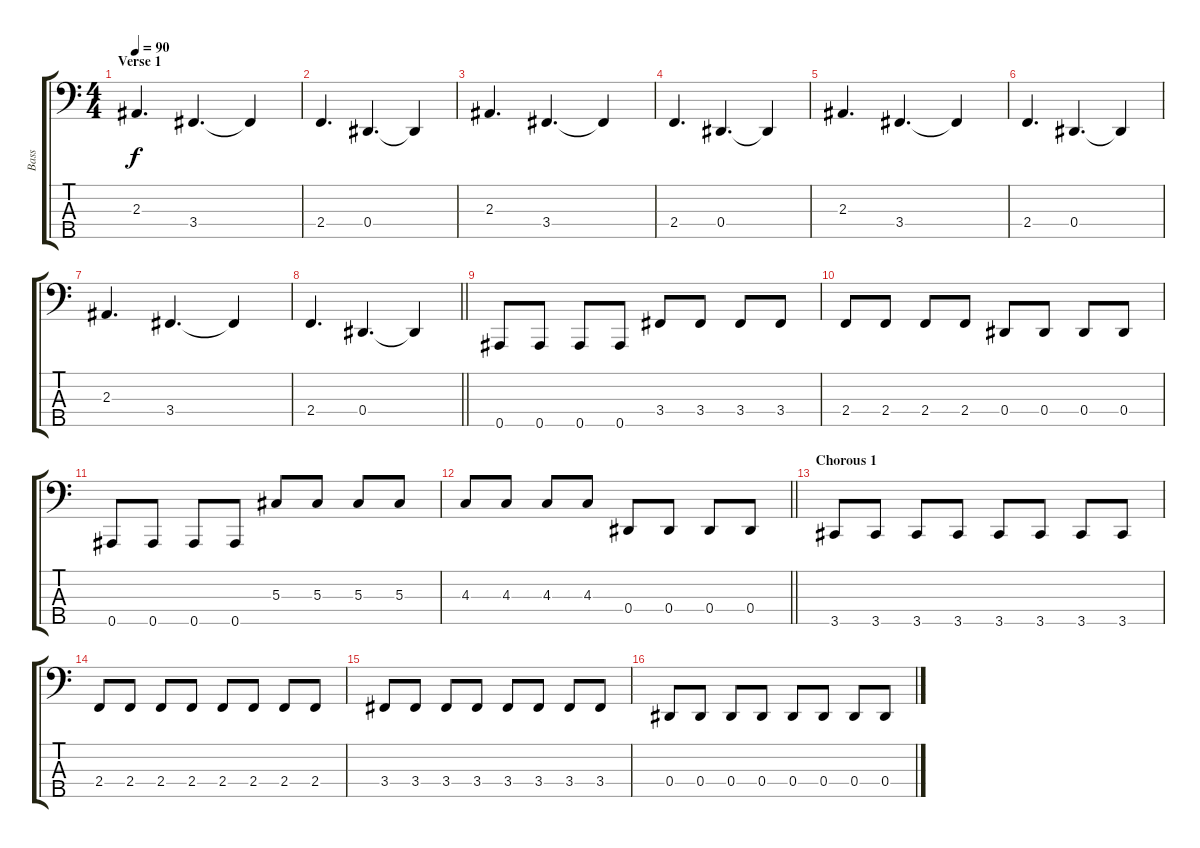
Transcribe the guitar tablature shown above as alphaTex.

\track ("Bass" "Bass") {instrument electricbassfinger}
\staff {score tabs}
\tuning (Gb2 Db2 Ab1 Eb1 Bb0) {hide}
\ts (4 4)
\section ("" "Verse 1")
\tempo 90
\clef f4
\ks c
2.3.4{d dy f} 3.4.4{d} 3.4{t}.4 |
2.4.4{d} 0.4.4{d} 0.4{t}.4 |
2.3.4{d} 3.4.4{d} 3.4{t}.4 |
2.4.4{d} 0.4.4{d} 0.4{t}.4 |
2.3.4{d} 3.4.4{d} 3.4{t}.4 |
2.4.4{d} 0.4.4{d} 0.4{t}.4 |
2.3.4{d} 3.4.4{d} 3.4{t}.4 |
\barLineRight lightlight
2.4.4{d} 0.4.4{d} 0.4{t}.4 |
\section ("" "")
0.5.8 0.5.8 0.5.8 0.5.8 3.4.8 3.4.8 3.4.8 3.4.8 |
2.4.8 2.4.8 2.4.8 2.4.8 0.4.8 0.4.8 0.4.8 0.4.8 |
0.5.8 0.5.8 0.5.8 0.5.8 5.3.8 5.3.8 5.3.8 5.3.8 |
\barLineRight lightlight
4.3.8 4.3.8 4.3.8 4.3.8 0.4.8 0.4.8 0.4.8 0.4.8 |
\section ("" "Chorous 1")
3.5.8 3.5.8 3.5.8 3.5.8 3.5.8 3.5.8 3.5.8 3.5.8 |
2.4.8 2.4.8 2.4.8 2.4.8 2.4.8 2.4.8 2.4.8 2.4.8 |
3.4.8 3.4.8 3.4.8 3.4.8 3.4.8 3.4.8 3.4.8 3.4.8 |
0.4.8 0.4.8 0.4.8 0.4.8 0.4.8 0.4.8 0.4.8 0.4.8
